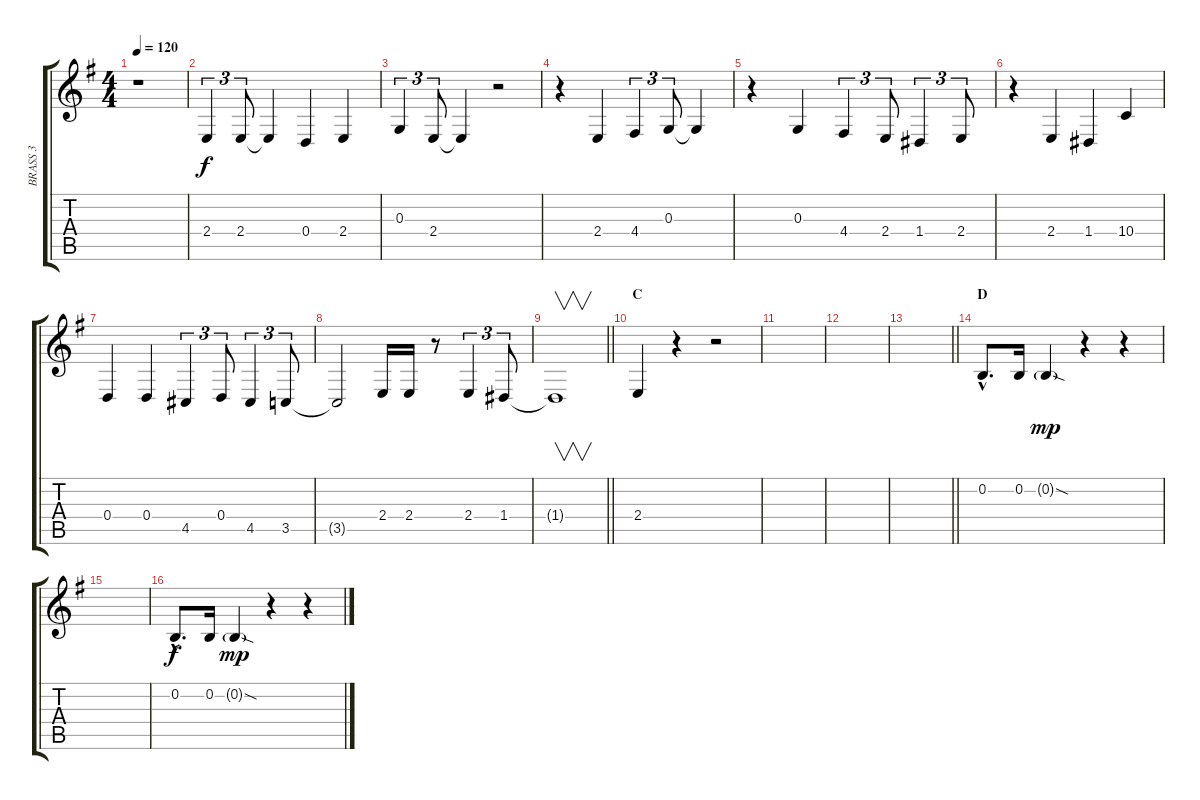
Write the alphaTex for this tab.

\track ("BRASS 3" "BRASS 3") {instrument brasssection}
\staff {score tabs}
\tuning (E4 B3 G3 D3 A2 E2) {hide}
\ts (4 4)
\tempo 120
\clef g2
\ks eminor
r.1{dy f} |
2.4.4{tu (3 2)} 2.4.8{tu (3 2)} 2.4{t}.4 0.4.4 2.4.4 |
0.3.4{tu (3 2)} 2.4.8{tu (3 2)} 2.4{t}.4 r.2 |
r.4 2.4.4 4.4.4{tu (3 2)} 0.3.8{tu (3 2)} 0.3{t}.4 |
r.4 0.3.4 4.4.4{tu (3 2)} 2.4.8{tu (3 2)} 1.4.4{tu (3 2)} 2.4.8{tu (3 2)} |
r.4 2.4.4 1.4.4 10.4.4 |
0.4.4 0.4.4 4.5.4{tu (3 2)} 0.4.8{tu (3 2)} 4.5.4{tu (3 2)} 3.5.8{tu (3 2)} |
3.5{t}.2 2.4.16 2.4.16 r.8 2.4.4{tu (3 2)} 1.4.8{tu (3 2)} |
\barLineRight lightlight
1.4{t}.1{v} |
\section ("" "C")
2.4.4 r.4 r.2 |
|
|
\barLineRight lightlight
|
\section ("" "D")
0.2{hac}.8{d} 0.2.16 0.2{sod g}.4{dy mp} r.4 r.4 |
|
0.2{hac}.8{d dy f} 0.2.16 0.2{sod g}.4{dy mp} r.4 r.4
